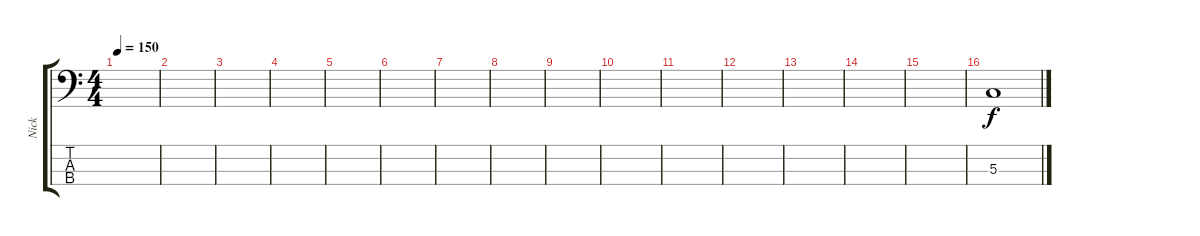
\track ("Nick" "Nick") {instrument electricbassfinger}
\staff {score tabs}
\tuning (F2 C2 G1 D1) {hide}
\ts (4 4)
\tempo 150
\clef f4
\ks c
|
|
|
|
|
|
|
|
|
|
|
|
|
|
|
5.3.1
